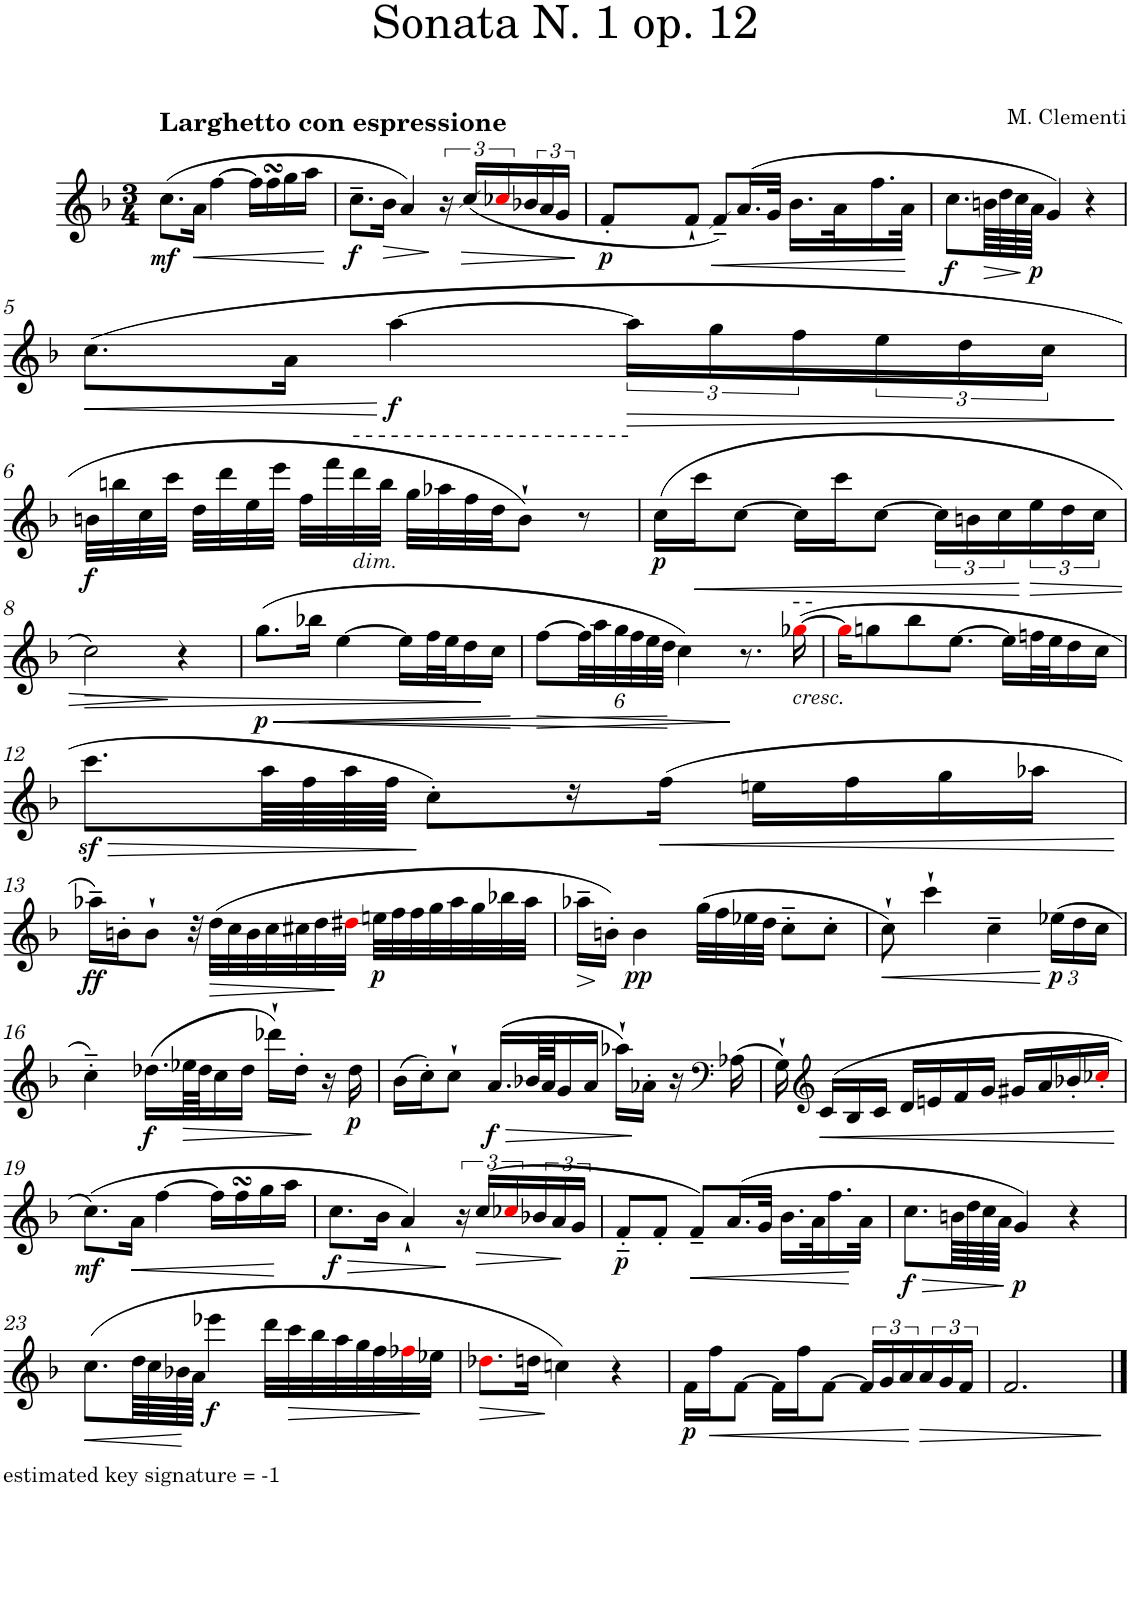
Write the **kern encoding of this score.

**kern	**dynam
*part1	*part1
*staff1	*staff1
*I"Voice	*
*I'V	*
*clefG2	*
*k[b-]	*
*M3/4	*
=1	=1
!LO:TX:a:B:t=Larghetto con espressione	!
!	!LO:DY:b
(>8.cc\L	mf
!	!LO:HP:b
16a\Jk	<
[4ff\	.
16ff\LL]	.
16ffsSSs\	.
16gg\	.
16aa\JJ	.
.	[
=2	=2
!	!LO:DY:b
8.cc~\L	f
!	!LO:HP:b
16b-\Jk	>
4a/)	.
24r	]
!	!LO:HP:b
(<24cc/LL	>
24cc-Xi/	.
24b-X/	.
24a/	.
24g/JJ	.
.	]
=3	=3
!	!LO:DY:b
8f'/	p
2ryy	.
8f`/	.
!	!LO:HP:b
8f~/L)	<
(>16.a/L	.
32g/JJk	.
16.b-\LL	.
16.ryy	.
32a\JK	.
8ryy	.
16.ff\L	.
32a\JJk	.
32ryy	[
=4	=4
!	!LO:DY:b
8.cc\L	f
!	!LO:HP:b
64bn\LLL	>
64dd\	.
64cc\	.
!	!LO:DY:n=1:b
64a\JJJJ	] p
4g/)	.
4r	.
!!LO:LB:g=z
=5	=5
!	!LO:HP:b
(>8.cc\L	<
16a\Jk	.
!	!LO:DY:n=1:b
[4aa\	[ f
!	!LO:HP:b
24aa\LL]	>
24gg\	.
24ff\	.
24ee\	.
24dd\	.
24cc\JJ	.
.	]
!!LO:LB:g=z
=6	=6
!	!LO:DY:b
32bn\LLL	f
32bbn\	.
32cc\	.
32ccc\JJJ	.
32dd\LLL	.
32ddd\	.
32ee\	.
32eee\JJJ	.
32ff\LLL	.
32fff\	.
!LO:TX:b:i:t=dim.	!
32ddd\	.
32bb\JJJ	.
32gg\LLL	.
32aa-X\	.
32ff\	.
32dd\JJ	.
8b`\J)	.
8r	.
=7	=7
!	!LO:DY:b
(>16cc\LL	p
!	!LO:HP:b
16ccc\J	<
[8cc\J	.
16cc\LL]	.
16ccc\J	.
[8cc\J	.
24cc\LL]	.
24bn\	.
24cc\	.
!	!LO:HP:n=1:b
24ee\	[ >
24dd\	.
24cc\JJ	.
!!LO:LB:g=z
=8	=8
!	!LO:HP:b
2cc\)	>
4r	]
=9	=9
!	!LO:HP:b
!	!LO:DY:n=1:b
(>8.gg\L	< p
!	!LO:HP:b
16bb-X\Jk	<
[4ee\	.
16ee\LL]	.
32ff\L	.
32ee\J	.
16dd\	.
16cc\JJ	]
.	[
=10	=10
!	!LO:HP:b
[8ff\L	>
*Xbrackettup	*
48ff\LL]	.
48aa\	.
48gg\	.
48ff\	.
48ee\	.
48dd\JJJ	.
4cc\)	[
8.r	]
!LO:TX:b:i:t=cresc.	!
(>[16gg-Xi\	.
=11	=11
16gg-i\KL]	.
8ggn\	.
8bb-\	.
[8.ee\J	.
16ee\LL]	.
32ffn\L	.
32ee\J	.
16dd\	.
16cc\JJ	.
!!LO:LB:g=z
=12	=12
!	!LO:HP:b
8.cccz<\L	>
64aa\LLL	.
64ff\	.
64aa\	.
64ff\JJJJ	.
8cc'\L)	]
16r	.
!	!LO:HP:b
(>16ff\JJ	<
16een\LL	.
16ff\	.
16gg\	.
16aa-X\JJ	.
.	[
!!LO:LB:g=z
=13	=13
!	!LO:DY:b
16aa-X~\LL)	ff
16bn'\J	.
8b`\J	.
32r	.
!	!LO:HP:b
(>32dd\LLL	>
32cc\	.
32b\	.
32cc\	.
32cc#X\	.
32dd\	.
32dd#Xi\JJJ	]
!	!LO:DY:b
32een\LLL	p
32ff\	.
32ff\	.
32gg\	.
32aa-\	.
32gg\	.
32bb-X\	.
32aa-\JJJ	.
=14	=14
!	!LO:HP:b
16aa-X~\LL	>
16bn'\JJ)	]
!	!LO:DY:b
4b\	pp
(>32gg\LLL	.
32ff\	.
32ee-X\	.
32dd\JJJ	.
8cc'~\L	.
8cc'\J	.
=15	=15
!	!LO:HP:b
8cc`\)	<
4ccc`\	.
4cc~\	.
!	!LO:DY:n=1:b
(>24ee-X\LL	[ p
24dd\	.
24cc\JJ	.
!!LO:LB:g=z
=16	=16
4cc'~\)	.
!	!LO:DY:b
(>16.dd-X\LL	f
!	!LO:HP:b
64ee-X\LL	>
64dd-\JJ	.
16cc\	.
16dd-\JJ	.
16ddd-X`\LL)	.
16dd-'\JJ	.
16r	]
!	!LO:DY:b
16dd-\	p
=17	=17
(>16b-\LL	.
16cc'\J)	.
8cc`\J	.
!	!LO:HP:b
!	!LO:DY:n=1:b
(>16.a/LL	> f
64b-X/LL	.
64a/JJ	.
16g/	.
16a/JJ	.
16aa-X`\LL)	.
16a-X'\JJ	]
16r	.
*clefF4	*
(>16A-X\	.
=18	=18
16G`\)	.
*clefG2	*
!	!LO:HP:b
(>16c/LL	<
16B-/	.
16c/JJ	.
16d/LL	.
16en/	.
16f/	.
16g/JJ	.
16g#X/LL	.
16a/	.
16b-X'/	.
16cc-X'i/JJ	.
.	[
!!LO:LB:g=z
=19	=19
!	!LO:DY:b
(>8.cc\L)	mf
!	!LO:HP:b
16a\Jk	<
[4ff\	.
16ff\LL]	.
16ffsSSs\	.
16gg\	.
16aa\JJ	[
=20	=20
!	!LO:HP:b
!	!LO:DY:n=1:b
8.cc\L	> f
16b-\Jk	.
4a`/)	.
*brackettup	*
24r	]
!	!LO:HP:b
(>24cc/LL	>
24cc-Xi/	.
24b-X/	.
24a/	.
24g/JJ	]
=21	=21
!	!LO:DY:b
8f'~/L	p
8f'/J	.
!	!LO:HP:b
8f~/L)	<
(>16.a/L	.
32g/JJk	.
16.b-\LL	.
32a\K	.
16.ff\	.
32a\JJk	[
=22	=22
!	!LO:HP:b
!	!LO:DY:n=1:b
8.cc\L	> f
64bn\LLL	.
64dd\	.
64cc\	.
64a\JJJJ	.
!	!LO:DY:n=2:b
4g/)	] p
4r	.
!!LO:LB:g=z
=23	=23
!	!LO:HP:b
(>8.cc\L	<
64dd\LLL	.
64cc\	.
64b-X\	.
64a\JJJJ	[
!	!LO:DY:b
4eee-X\	f
32ddd\LLL	.
!	!LO:HP:b
32ccc\	>
32bb-\	.
32aa\	.
32gg\	.
32ff\	.
32ff-Xi\	.
32ee-X\JJJ	]
=24	=24
!	!LO:HP:b
8.dd-Xi\L	>
16ddn\Jk	.
4ccn\)	]
4r	.
=25	=25
!	!LO:DY:b
16f\LL	p
!	!LO:HP:b
16ff\J	<
[8f\J	.
16f\LL]	.
16ff\J	.
[8f\J	.
24f/LL]	.
24g/	.
24a/	.
!	!LO:HP:n=1:b
24a/	[ >
24g/	.
24f/JJ	.
=26	=26
2.f/	.
.	]
==	==
*-	*-
